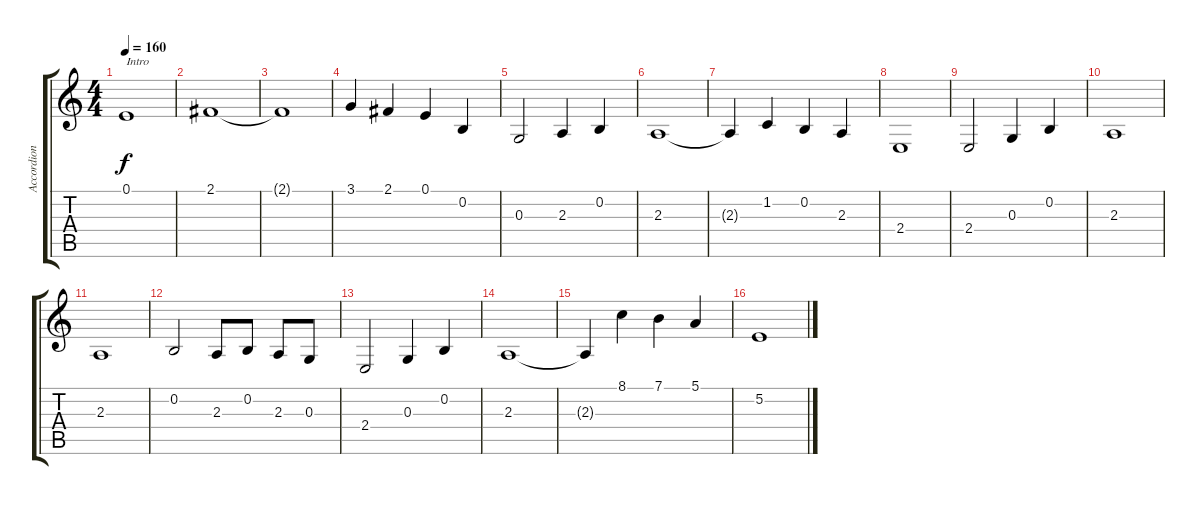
\track ("Accordion" "Accordion") {instrument accordion}
\staff {score tabs}
\tuning (E4 B3 G3 D3 A2 E2) {hide}
\ts (4 4)
\tempo 160
\clef g2
\ks c
0.1.1{txt "Intro" dy f instrument accordion} |
2.1.1 |
2.1{t}.1 |
3.1.4 2.1.4 0.1.4 0.2.4 |
0.3.2 2.3.4 0.2.4 |
2.3.1 |
2.3{t}.4 1.2.4 0.2.4 2.3.4 |
2.4.1 |
2.4.2 0.3.4 0.2.4 |
2.3.1 |
2.3.1 |
0.2.2 2.3.8 0.2.8 2.3.8 0.3.8 |
2.4.2 0.3.4 0.2.4 |
2.3.1 |
2.3{t}.4 8.1.4 7.1.4 5.1.4 |
5.2.1
